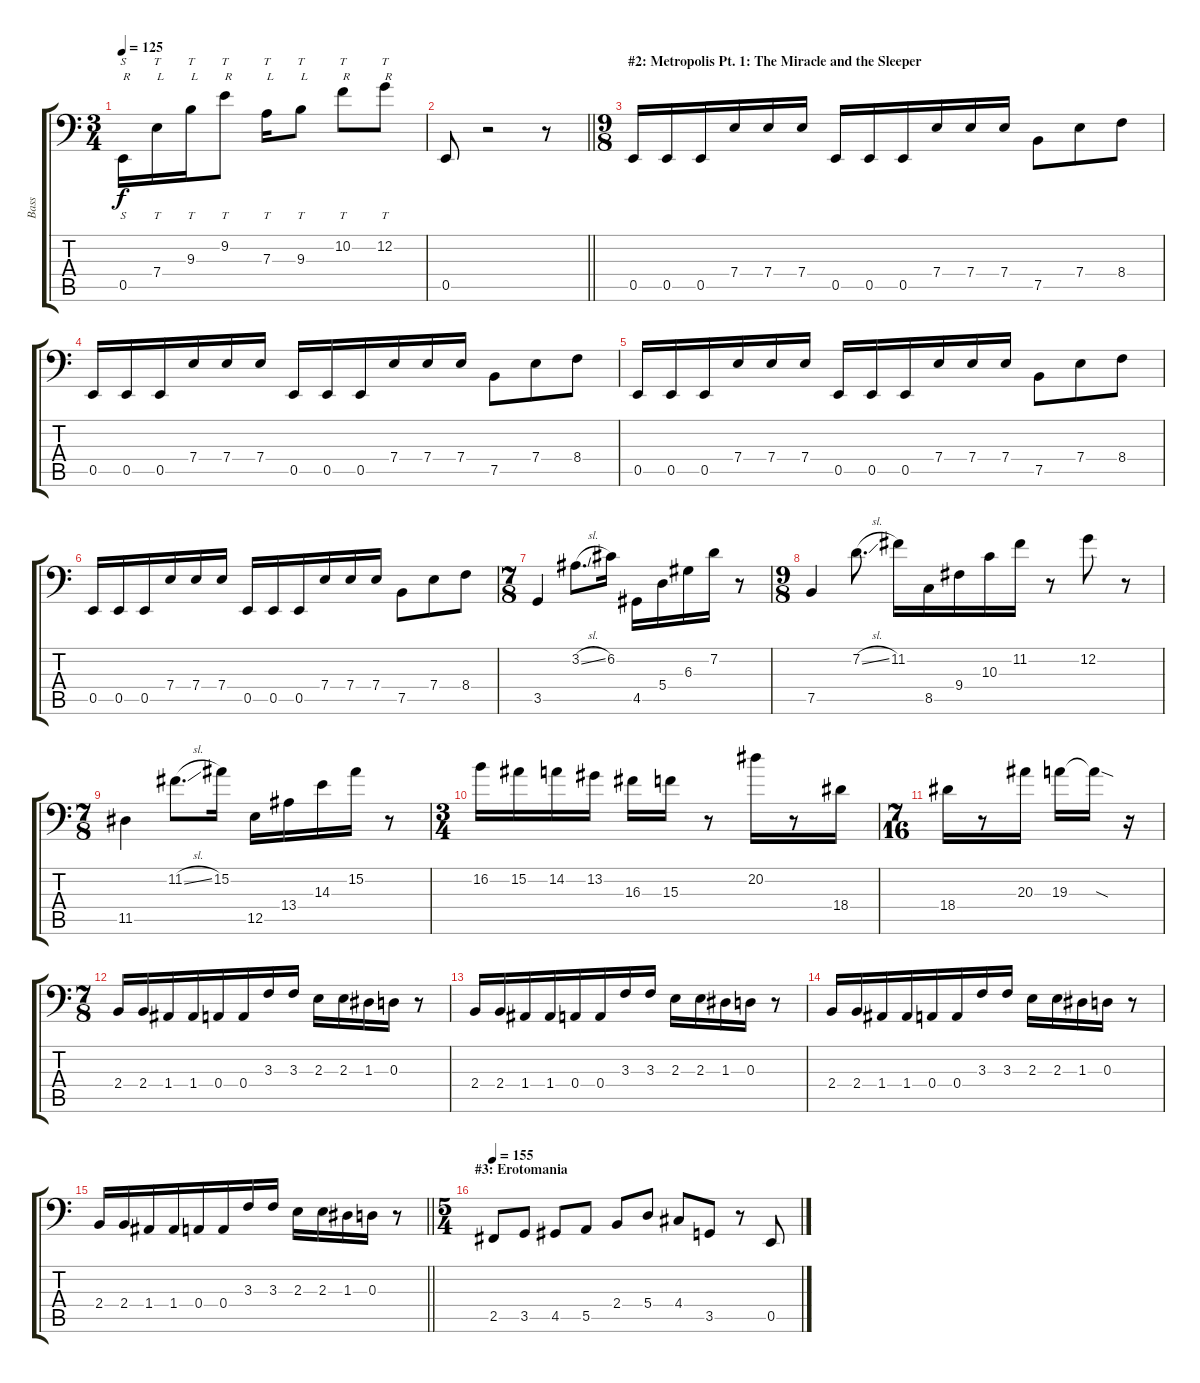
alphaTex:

\track ("Bass" "Bass") {instrument electricbassfinger}
\staff {score tabs}
\tuning (C3 G2 D2 A1 E1 B0) {hide}
\ts (3 4)
\tempo 125
\clef f4
\ks c
0.5.16{s txt "R" dy f} 7.4.16{tt txt "L"} 9.3.16{tt txt "L"} 9.2.8{tt txt "R"} 7.3.16{tt txt "L"} 9.3.8{tt txt "L"} 10.2.8{tt txt "R"} 12.2.8{tt txt "R"} |
\barLineRight lightlight
0.5.8 r.2 r.8 |
\ts (9 8)
\section ("" "#2: Metropolis Pt. 1: The Miracle and the Sleeper")
0.5.16 0.5.16 0.5.16 7.4.16 7.4.16 7.4.16 0.5.16 0.5.16 0.5.16 7.4.16 7.4.16 7.4.16 7.5.8 7.4.8 8.4.8 |
0.5.16 0.5.16 0.5.16 7.4.16 7.4.16 7.4.16 0.5.16 0.5.16 0.5.16 7.4.16 7.4.16 7.4.16 7.5.8 7.4.8 8.4.8 |
0.5.16 0.5.16 0.5.16 7.4.16 7.4.16 7.4.16 0.5.16 0.5.16 0.5.16 7.4.16 7.4.16 7.4.16 7.5.8 7.4.8 8.4.8 |
0.5.16 0.5.16 0.5.16 7.4.16 7.4.16 7.4.16 0.5.16 0.5.16 0.5.16 7.4.16 7.4.16 7.4.16 7.5.8 7.4.8 8.4.8 |
\ts (7 8)
3.5.4 3.2{sl}.8{d} 6.2.16 4.5.16 5.4.16 6.3.16 7.2.16 r.8 |
\ts (9 8)
7.5.4 7.2{sl}.8{d} 11.2.16 8.5.16 9.4.16 10.3.16 11.2.16 r.8 12.2.8 r.8 |
\ts (7 8)
11.5.4 11.2{sl}.8{d} 15.2.16 12.5.16 13.4.16 14.3.16 15.2.16 r.8 |
\ts (3 4)
16.2.16 15.2.16 14.2.16 13.2.16 16.3.16 15.3.16 r.8 20.2.16 r.8 18.4.16 |
\ts (7 16)
18.4.16 r.8 20.3.16 19.3.16 19.3{sod t}.16 r.16 |
\ts (7 8)
2.4.16 2.4.16 1.4.16 1.4.16 0.4.16 0.4.16 3.3.16 3.3.16 2.3.16 2.3.16 1.3.16 0.3.16 r.8 |
2.4.16 2.4.16 1.4.16 1.4.16 0.4.16 0.4.16 3.3.16 3.3.16 2.3.16 2.3.16 1.3.16 0.3.16 r.8 |
2.4.16 2.4.16 1.4.16 1.4.16 0.4.16 0.4.16 3.3.16 3.3.16 2.3.16 2.3.16 1.3.16 0.3.16 r.8 |
\barLineRight lightlight
2.4.16 2.4.16 1.4.16 1.4.16 0.4.16 0.4.16 3.3.16 3.3.16 2.3.16 2.3.16 1.3.16 0.3.16 r.8 |
\ts (5 4)
\section ("" "#3: Erotomania")
\tempo 155
2.5.8 3.5.8 4.5.8 5.5.8 2.4.8 5.4.8 4.4.8 3.5.8 r.8 0.5.8
